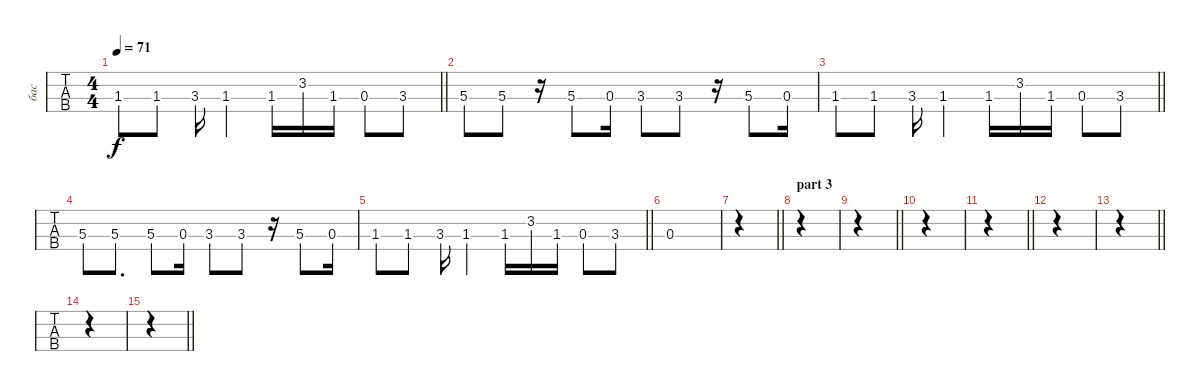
\track ("бас" "бас") {instrument electricbassfinger}
\staff {tabs}
\tuning (G2 D2 A1 E1) {hide}
\ts (4 4)
\tempo 71
\clef f4
\barLineRight lightlight
\ks c
1.3.8{dy f} 1.3.8 3.3.16 1.3.4 1.3.16 3.2.16 1.3.16 0.3.8 3.3.8 |
5.3.8 5.3.8 r.16 5.3.8 0.3.16 3.3.8 3.3.8 r.16 5.3.8 0.3.16 |
\barLineRight lightlight
1.3.8 1.3.8 3.3.16 1.3.4 1.3.16 3.2.16 1.3.16 0.3.8 3.3.8 |
5.3.8 5.3.8{d} 5.3.8 0.3.16 3.3.8 3.3.8 r.16 5.3.8 0.3.16 |
\barLineRight lightlight
1.3.8 1.3.8 3.3.16 1.3.4 1.3.16 3.2.16 1.3.16 0.3.8 3.3.8 |
0.3.1 |
\barLineRight lightlight
|
\section ("" "part 3")
|
\barLineRight lightlight
|
|
\barLineRight lightlight
|
|
\barLineRight lightlight
|
|
\barLineRight lightlight
